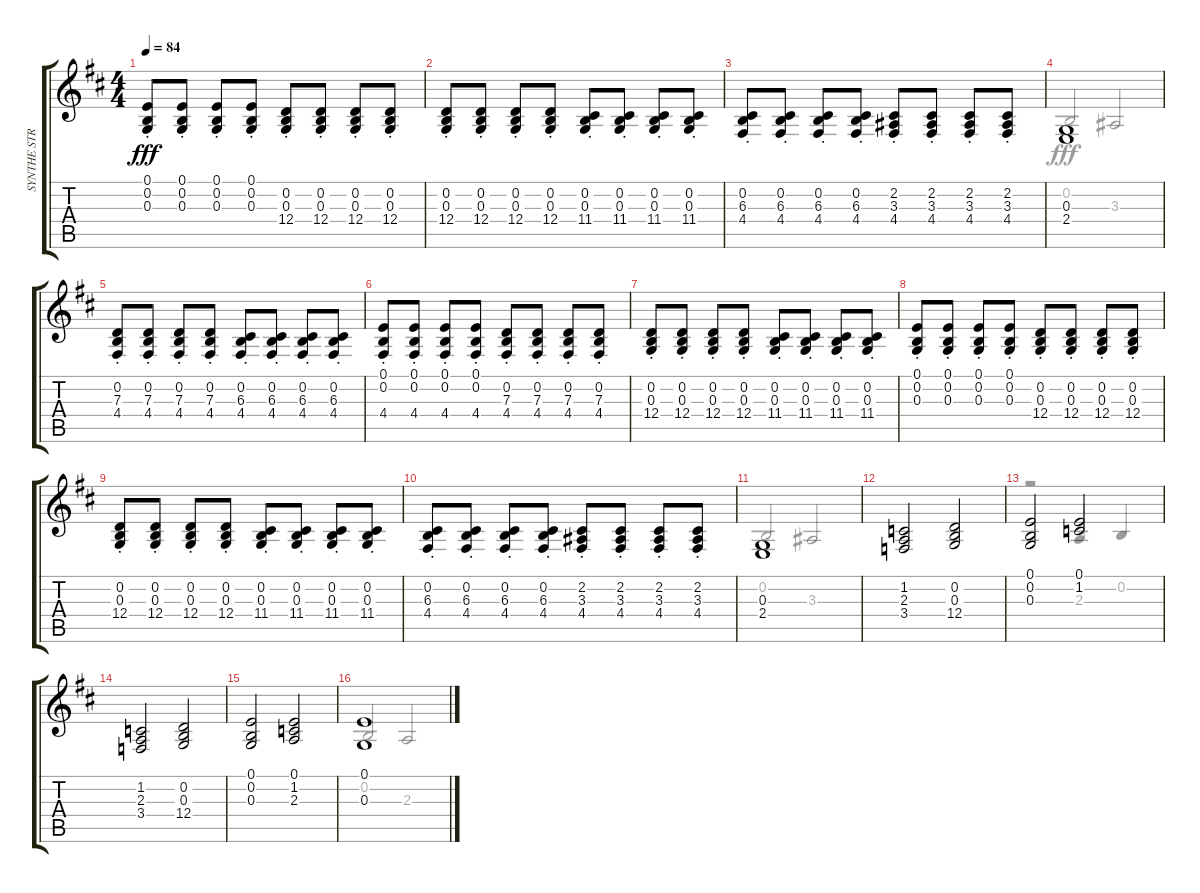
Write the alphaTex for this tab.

\track ("SYNTHE STRINGS 1_1" "SYNTHE STR") {instrument stringensemble1}
\staff {score tabs}
\tuning (E4 B3 G3 D3 A2 E2) {hide}
\voice
\ts (4 4)
\tempo 84
\clef g2
\ks d
(0.1{st} 0.2{st} 0.3{st}).8{dy fff beam Up} (0.1{st} 0.2{st} 0.3{st}).8{beam Up} (0.1{st} 0.2{st} 0.3{st}).8{beam Up} (0.1{st} 0.2{st} 0.3{st}).8{beam Up} (0.2{st} 0.3{st} 12.4{st}).8{beam Up} (0.2{st} 0.3{st} 12.4{st}).8{beam Up} (0.2{st} 0.3{st} 12.4{st}).8{beam Up} (0.2{st} 0.3{st} 12.4{st}).8{beam Up} |
(0.2{st} 0.3{st} 12.4{st}).8{beam Up} (0.2{st} 0.3{st} 12.4{st}).8{beam Up} (0.2{st} 0.3{st} 12.4{st}).8{beam Up} (0.2{st} 0.3{st} 12.4{st}).8{beam Up} (0.2{st} 0.3{st} 11.4{st}).8{beam Up} (0.2{st} 0.3{st} 11.4{st}).8{beam Up} (0.2{st} 0.3{st} 11.4{st}).8{beam Up} (0.2{st} 0.3{st} 11.4{st}).8{beam Up} |
(0.2{st} 6.3{st} 4.4{st}).8 (0.2{st} 6.3{st} 4.4{st}).8 (0.2{st} 6.3{st} 4.4{st}).8 (0.2{st} 6.3{st} 4.4{st}).8 (2.2{st} 3.3{st} 4.4{st}).8 (2.2{st} 3.3{st} 4.4{st}).8 (2.2{st} 3.3{st} 4.4{st}).8 (2.2{st} 3.3{st} 4.4{st}).8 |
(0.3 2.4).1 |
(0.2{st} 7.3{st} 4.4{st}).8{beam Up} (0.2{st} 7.3{st} 4.4{st}).8{beam Up} (0.2{st} 7.3{st} 4.4{st}).8{beam Up} (0.2{st} 7.3{st} 4.4{st}).8{beam Up} (0.2{st} 6.3{st} 4.4{st}).8 (0.2{st} 6.3{st} 4.4{st}).8 (0.2{st} 6.3{st} 4.4{st}).8 (0.2{st} 6.3{st} 4.4{st}).8 |
(0.1{st} 0.2{st} 4.4{st}).8{beam Up} (0.1{st} 0.2{st} 4.4{st}).8{beam Up} (0.1{st} 0.2{st} 4.4{st}).8{beam Up} (0.1{st} 0.2{st} 4.4{st}).8{beam Up} (0.2{st} 7.3{st} 4.4{st}).8{beam Up} (0.2{st} 7.3{st} 4.4{st}).8{beam Up} (0.2{st} 7.3{st} 4.4{st}).8{beam Up} (0.2{st} 7.3{st} 4.4{st}).8{beam Up} |
(0.2{st} 0.3{st} 12.4{st}).8{beam Up} (0.2{st} 0.3{st} 12.4{st}).8{beam Up} (0.2{st} 0.3{st} 12.4{st}).8{beam Up} (0.2{st} 0.3{st} 12.4{st}).8{beam Up} (0.2{st} 0.3{st} 11.4{st}).8{beam Up} (0.2{st} 0.3{st} 11.4{st}).8{beam Up} (0.2{st} 0.3{st} 11.4{st}).8{beam Up} (0.2{st} 0.3{st} 11.4{st}).8{beam Up} |
(0.1{st} 0.2{st} 0.3{st}).8{beam Up} (0.1{st} 0.2{st} 0.3{st}).8{beam Up} (0.1{st} 0.2{st} 0.3{st}).8{beam Up} (0.1{st} 0.2{st} 0.3{st}).8{beam Up} (0.2{st} 0.3{st} 12.4{st}).8{beam Up} (0.2{st} 0.3{st} 12.4{st}).8{beam Up} (0.2{st} 0.3{st} 12.4{st}).8{beam Up} (0.2{st} 0.3{st} 12.4{st}).8{beam Up} |
(0.2{st} 0.3{st} 12.4{st}).8{beam Up} (0.2{st} 0.3{st} 12.4{st}).8{beam Up} (0.2{st} 0.3{st} 12.4{st}).8{beam Up} (0.2{st} 0.3{st} 12.4{st}).8{beam Up} (0.2{st} 0.3{st} 11.4{st}).8{beam Up} (0.2{st} 0.3{st} 11.4{st}).8{beam Up} (0.2{st} 0.3{st} 11.4{st}).8{beam Up} (0.2{st} 0.3{st} 11.4{st}).8{beam Up} |
(0.2{st} 6.3{st} 4.4{st}).8 (0.2{st} 6.3{st} 4.4{st}).8 (0.2{st} 6.3{st} 4.4{st}).8 (0.2{st} 6.3{st} 4.4{st}).8 (2.2{st} 3.3{st} 4.4{st}).8 (2.2{st} 3.3{st} 4.4{st}).8 (2.2{st} 3.3{st} 4.4{st}).8 (2.2{st} 3.3{st} 4.4{st}).8 |
(0.3 2.4).1 |
(1.2 2.3 3.4).2 (0.2 0.3 12.4).2{beam Up} |
(0.1 0.2 0.3).2 (0.1 1.2).2 |
(1.2 2.3 3.4).2 (0.2 0.3 12.4).2{beam Up} |
(0.1 0.2 0.3).2{beam Up} (0.1 1.2 2.3).2{beam Up} |
(0.1 0.3).1
\voice
\clef g2
\ottava regular
\simile none
\ks d
|
|
|
0.2.2{beam Up} 3.3.2{beam Up} |
|
|
|
|
|
|
0.2.2{beam Up} 3.3.2{beam Up} |
|
r.2 2.3.4{beam Up} 0.2.4{beam Up} |
|
|
0.2.2{beam Up} 2.3.2{beam Up}
